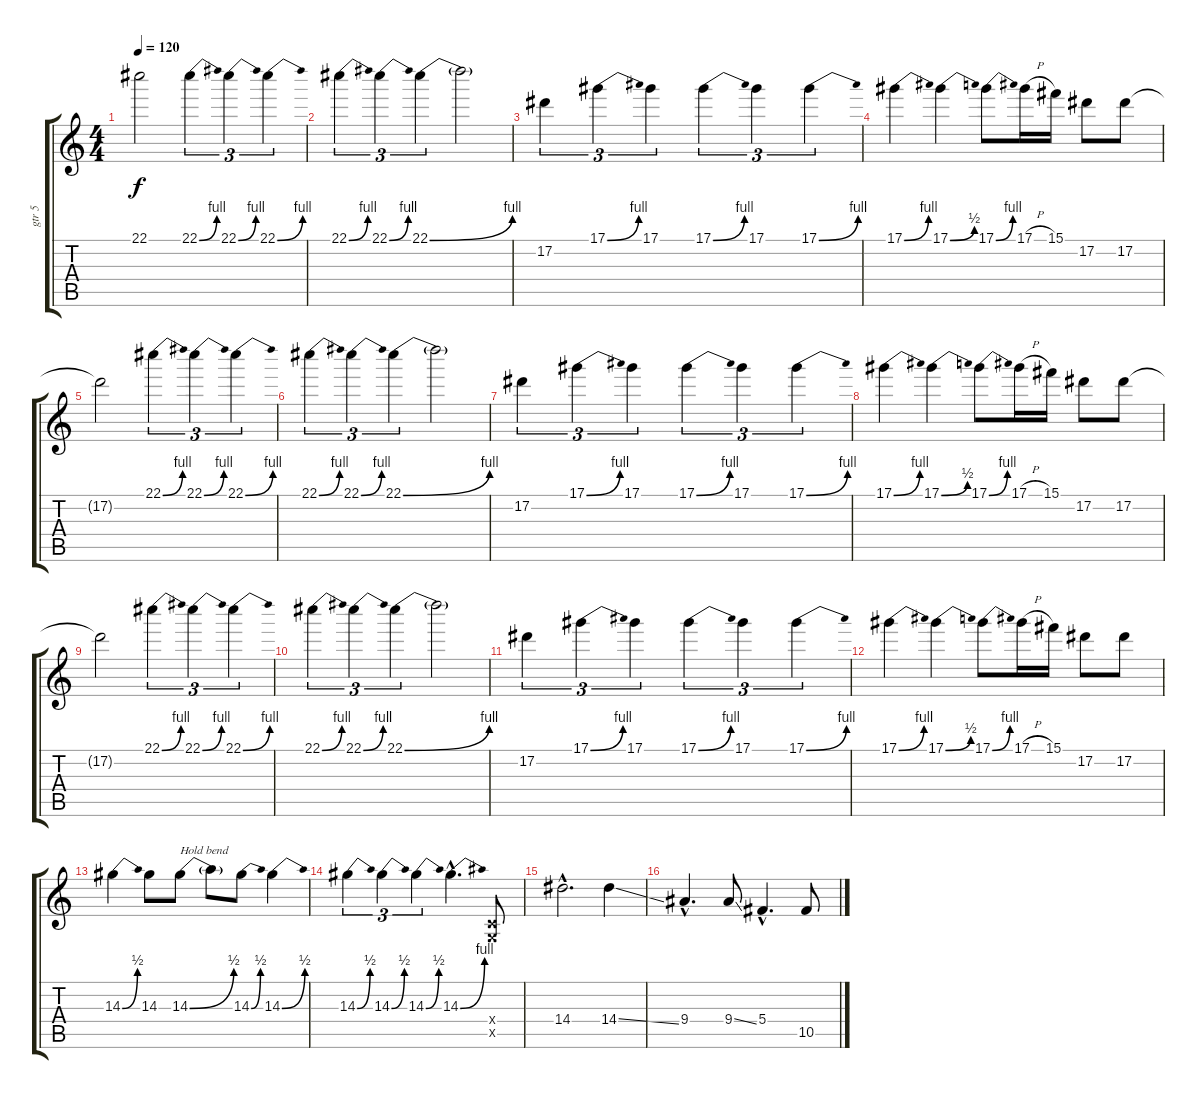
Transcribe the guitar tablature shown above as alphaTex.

\track ("gtr 5" "gtr 5") {instrument distortionguitar}
\staff {score tabs}
\tuning (Eb4 Bb3 Gb3 Db3 Ab2 Eb2) {hide}
\ts (4 4)
\tempo 120
\clef g2
\ks c
22.1{t}.2{dy f} 22.1{be (bend 0 0 60 4)}.4{tu (3 2)} 22.1{be (bend 0 0 60 4)}.4{tu (3 2)} 22.1{be (bend 0 0 60 4)}.4{tu (3 2)} |
22.1{be (bend 0 0 60 4)}.4{tu (3 2)} 22.1{be (bend 0 0 60 4)}.4{tu (3 2)} 22.1{be (bend 0 0 60 4)}.4{tu (3 2)} 22.1{t}.2 |
17.2.4{tu (3 2)} 17.1{be (bend 0 0 60 4)}.4{tu (3 2)} 17.1.4{tu (3 2)} 17.1{be (bend 0 0 60 4)}.4{tu (3 2)} 17.1.4{tu (3 2)} 17.1{be (bend 0 0 60 4)}.4{tu (3 2)} |
17.1{be (bend 0 0 60 4)}.4 17.1{be (bend 0 0 60 2)}.4 17.1{be (bend 0 0 60 4)}.8 17.1{h}.16 15.1.16 17.2.8 17.2.8 |
17.2{t}.2 22.1{be (bend 0 0 60 4)}.4{tu (3 2)} 22.1{be (bend 0 0 60 4)}.4{tu (3 2)} 22.1{be (bend 0 0 60 4)}.4{tu (3 2)} |
22.1{be (bend 0 0 60 4)}.4{tu (3 2)} 22.1{be (bend 0 0 60 4)}.4{tu (3 2)} 22.1{be (bend 0 0 60 4)}.4{tu (3 2)} 22.1{t}.2 |
17.2.4{tu (3 2)} 17.1{be (bend 0 0 60 4)}.4{tu (3 2)} 17.1.4{tu (3 2)} 17.1{be (bend 0 0 60 4)}.4{tu (3 2)} 17.1.4{tu (3 2)} 17.1{be (bend 0 0 60 4)}.4{tu (3 2)} |
17.1{be (bend 0 0 60 4)}.4 17.1{be (bend 0 0 60 2)}.4 17.1{be (bend 0 0 60 4)}.8 17.1{h}.16 15.1.16 17.2.8 17.2.8 |
17.2{t}.2 22.1{be (bend 0 0 60 4)}.4{tu (3 2)} 22.1{be (bend 0 0 60 4)}.4{tu (3 2)} 22.1{be (bend 0 0 60 4)}.4{tu (3 2)} |
22.1{be (bend 0 0 60 4)}.4{tu (3 2)} 22.1{be (bend 0 0 60 4)}.4{tu (3 2)} 22.1{be (bend 0 0 60 4)}.4{tu (3 2)} 22.1{t}.2 |
17.2.4{tu (3 2)} 17.1{be (bend 0 0 60 4)}.4{tu (3 2)} 17.1.4{tu (3 2)} 17.1{be (bend 0 0 60 4)}.4{tu (3 2)} 17.1.4{tu (3 2)} 17.1{be (bend 0 0 60 4)}.4{tu (3 2)} |
17.1{be (bend 0 0 60 4)}.4 17.1{be (bend 0 0 60 2)}.4 17.1{be (bend 0 0 60 4)}.8 17.1{h}.16 15.1.16 17.2.8 17.2.8 |
14.3{be (bend 0 0 60 2)}.4 14.3.8 14.3{be (bend 0 0 60 2)}.8{txt "Hold bend"} 14.3{t}.8 14.3{be (bend 0 0 60 2)}.8 14.3{be (bend 0 0 60 2)}.4 |
14.3{be (bend 0 0 60 2)}.4{tu (3 2)} 14.3{be (bend 0 0 60 2)}.4{tu (3 2)} 14.3{be (bend 0 0 60 2)}.4{tu (3 2)} 14.3{be (bend 0 0 60 4) hac}.4{d} (-1.4{x} -1.5{x}).8 |
14.4{hac}.2{d} 14.4{ss}.4 |
9.4{hac}.4{d} 9.4{ss}.8 5.4{hac}.4{d} 10.5{ss}.8
